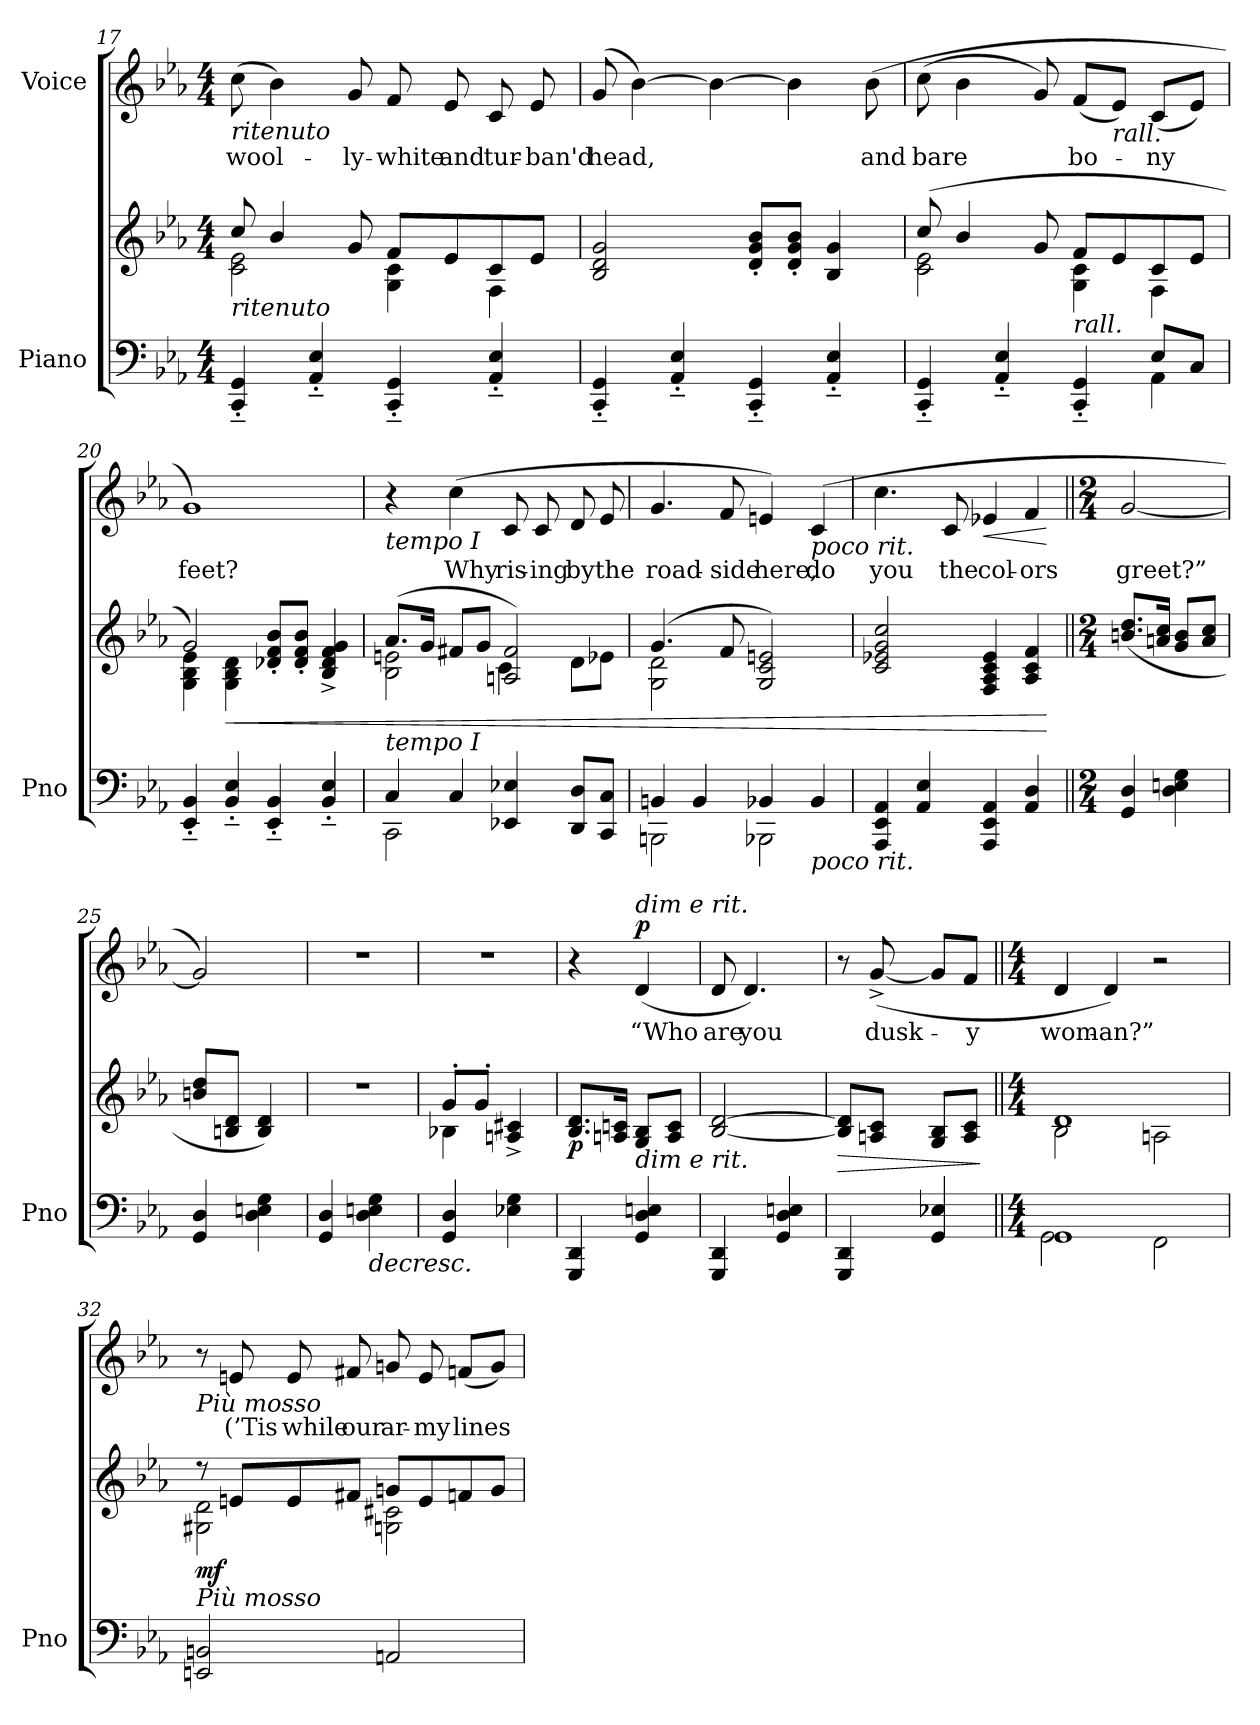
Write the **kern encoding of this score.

**kern	**kern	**dynam	**kern	**text	**dynam
*part2	*part2	*part2	*part1	*part1	*part1
*staff3	*staff2	*staff2/3	*staff1	*staff1	*staff1
*I"Piano	*	*	*I"Voice	*	*
*I'Pno	*	*	*	*	*
!!LO:LB:g=z
*clefF4	*clefG2	*	*clefG2	*	*
*k[b-e-a-]	*k[b-e-a-]	*	*k[b-e-a-]	*	*
*M4/4	*M4/4	*	*M4/4	*	*
=17	=17	=17	=17	=17	=17
*	*^	*	*	*	*
!	!	!	!	!LO:TX:b:i:t=ritenuto	!	!
!	!LO:TX:b:i:t=ritenuto	!	!	!	!	!
!	!	!	!	!	!LO:LY:b	!
4CC/'~ 4GG/'~	8cc/	2c\ 2e-\	.	(8cc\	wool-	.
.	4b-/	.	.	4b-\)	.	.
4AA-/'~ 4E-/'~	.	.	.	.	.	.
!	!	!	!	!	!LO:LY:b	!
.	8g/	.	.	8g/	-ly-	.
!	!	!	!	!	!LO:LY:b	!
4CC/'~ 4GG/'~	8f/L	4G\ 4c\	.	8f/	-white	.
!	!	!	!	!	!LO:LY:b	!
.	8e-/	.	.	8e-/	and	.
!	!	!	!	!	!LO:LY:b	!
4AA-/'~ 4E-/'~	8c/	4F\	.	8c/	tur-	.
!	!	!	!	!	!LO:LY:b	!
.	8e-/J	.	.	8e-/	-ban'd	.
*	*v	*v	*	*	*	*
=18	=18	=18	=18	=18	=18
!	!	!	!	!LO:LY:b	!
4CC/'~ 4GG/'~	2B-/ 2d/ 2g/	.	(8g/	head,	.
.	.	.	[4b-\)	.	.
4AA-/'~ 4E-/'~	.	.	.	.	.
.	.	.	4b-\_	.	.
4CC/'~ 4GG/'~	8d/' 8g/' 8b-/'L	.	.	.	.
.	8d/' 8g/' 8b-/'J	.	4b-\]	.	.
4AA-/'~ 4E-/'~	4B-/ 4g/	.	.	.	.
!	!	!	!	!LO:LY:b	!
.	.	.	(8b-\	and	.
=19	=19	=19	=19	=19	=19
*^	*^	*	*	*	*
!	!	!	!	!	!	!LO:LY:b	!
4CC/'~ 4GG/'~	2.ryy	(8cc/	2c\ 2e-\	.	(8cc\	bare	.
.	.	4b-/	.	.	4b-\	.	.
4AA-/'~ 4E-/'~	.	.	.	.	.	.	.
.	.	8g/	.	.	8g/)	.	.
!	!	!LO:TX:b:i:t=rall.	!	!	!	!	!
!	!	!	!	!	!	!LO:LY:b	!
4CC/'~ 4GG/'~	.	8f/L	4G\ 4c\	.	(8f/L	bo-	.
!	!	!	!	!	!LO:TX:b:i:t=rall.	!	!
.	.	8e-/	.	.	8e-/J)	.	.
!	!	!	!	!	!	!LO:LY:b	!
8E-/L	4AA-\	8c/	4F\	.	(8c/L	-ny	.
8C/J	.	8e-/J	.	.	8e-/J)	.	.
*v	*v	*	*	*	*	*	*
=20	=20	=20	=20	=20	=20	=20
!	!	!	!	!	!LO:LY:b	!
4EE-/'~ 4BB-/'~	2g/)	4G\ 4B-\ 4e-\	.	1g)	feet?	.
!	!	!	!LO:HP:b	!	!	!
4BB-/'~ 4E-/'~	.	4G\ 4B-\ 4d\	<	.	.	.
4EE-/'~ 4BB-/'~	8d-X/' 8f/' 8b-/'L	2ryy	.	.	.	.
.	8d-/' 8f/' 8b-/'J	.	.	.	.	.
4BB-/'~ 4E-/'~	4B-/^ 4d-/^ 4f/^ 4g/^	.	.	.	.	.
!!LO:PB:g=z
=21	=21	=21	=21	=21	=21	=21
*^	*	*	*	*	*	*
!	!	!	!	!	!LO:TX:b:i:t=tempo I	!	!
!	!	!LO:TX:b:i:t=tempo I	!	!	!	!	!
4C/	2CC\	(8.a-/L	2B-\ 2en\	.	4r	.	.
.	.	16g/Jk	.	.	.	.	.
!	!	!	!	!	!	!LO:LY:b	!
4C/	.	8f#X/L	.	.	(4cc\	Why	.
.	.	8g/J	.	.	.	.	.
!	!	!	!	!	!	!LO:LY:b	!
4EE-X/ 4E-X/	2ryy	2An/ 2f#/)	4c\	.	8c/	ris-	.
!	!	!	!	!	!	!LO:LY:b	!
.	.	.	.	.	8c/	-ing	.
!	!	!	!	!	!	!LO:LY:b	!
8DD/ 8D/L	.	.	8d\L	.	8d/	by	.
!	!	!	!	!	!	!LO:LY:b	!
8CC/ 8C/J	.	.	8e-X\J	.	8e-/	the	.
=22	=22	=22	=22	=22	=22	=22	=22
!	!	!	!	!	!	!LO:LY:b	!
4BBn/	2BBBn\	(4.g/	2G\ 2d\	.	4.g/	road-	.
4BB/	.	.	.	.	.	.	.
!	!	!	!	!	!	!LO:LY:b	!
.	.	8f/	.	.	8f/	-side	.
!	!	!	!	!	!	!LO:LY:b	!
4BB-X/	2BBB-X\	2G/ 2c/ 2en/)	2ryy	.	4en/)	here,	.
!	!	!	!	!	!LO:TX:b:i:t=poco rit.	!	!
!LO:TX:b:i:t=poco   rit.	!	!	!	!	!	!	!
!	!	!	!	!	!	!LO:LY:b	!
4BB-/	.	.	.	.	(4c/	do	.
*v	*v	*	*	*	*	*	*
*	*v	*v	*	*	*	*
=23	=23	=23	=23	=23	=23
!	!	!	!	!LO:LY:b	!
4AAA-/ 4EE-/ 4AA-/	2c/ 2e-X/ 2g/ 2cc/	.	4.cc\	you	.
4AA-/ 4E-/	.	.	.	.	.
!	!	!	!	!LO:LY:b	!
.	.	.	8c/	the	.
!	!	!	!	!LO:LY:b	!LO:HP:b
4AAA-/ 4EE-/ 4AA-/	4F/ 4A-/ 4c/ 4e-/	.	4e-X/	col-	<
!	!	!	!	!LO:LY:b	!
4AA-/ 4D/	4A-/ 4c/ 4f/	.	4f/	-ors	.
.	.	[	.	.	[
!!LO:LB:g=z
=24||	=24||	=24||	=24||	=24||	=24||
*M2/4	*M2/4	*	*M2/4	*	*
!	!	!LO:DY:b	!	!LO:LY:b	!
!	!	!LO:DY:n=1:b	!	!	!
4GG/ 4D/	(8.bn/ 8.dd/L	f other-dynamics	[2g/	greet?”	.
.	16an/ 16cc/Jk	.	.	.	.
4D\ 4En\ 4G\	8g/ 8b/L	.	.	.	.
.	8a/ 8cc/J	.	.	.	.
=25	=25	=25	=25	=25	=25
4GG/ 4D/	8bn/ 8dd/L	.	2g/])	.	.
.	8Bn/ 8d/J	.	.	.	.
4D\ 4En\ 4G\	4B/ 4d/)	.	.	.	.
=26	=26	=26	=26	=26	=26
4GG/ 4D/	2r	.	2r	.	.
!	!	!LO:HP:b=2	!	!	!
4D\ 4En\ 4G\	.	>	.	.	.
=27	=27	=27	=27	=27	=27
*	*^	*	*	*	*
4GG/ 4D/	8g'/L	4B-X\	.	2r	.	.
.	8g'/J	.	.	.	.	.
4E-X\ 4G\	4An/^> 4c#X/^>	4ryy	.	.	.	.
=28	=28	=28	=28	=28	=28	=28
!	!	!	!LO:DY:b	!	!	!
*	*v	*v	*	*	*	*
4GGG/ 4DD/	8.B-/ 8.d/L	p	4r	.	.
.	16An/ 16cn/Jk	.	.	.	.
!	!	!	!LO:TX:a:i:t=dim e rit.	!	!
!	!LO:TX:b:i:t=dim e rit.	!	!	!	!
!	!	!	!	!LO:LY:b	!LO:DY:a
4GG/ 4D/ 4En/	8G/ 8B-/L	.	(>4d/	“Who	p
.	8A/ 8c/J	.	.	.	.
=29	=29	=29	=29	=29	=29
!	!	!	!	!LO:LY:b	!
4GGG/ 4DD/	[2B-/ [2d/	.	8d/	are	.
!	!	!	!	!LO:LY:b	!
.	.	.	4.d/)	you	.
4GG/ 4D/ 4En/	.	.	.	.	.
=30	=30	=30	=30	=30	=30
!	!	!LO:HP:b	!	!	!
4GGG/ 4DD/	8B-/] 8d/]L	>	8r	.	.
!	!	!	!	!LO:LY:b	!
.	8An/ 8c/J	.	([8g^/	dusk-	.
4GG/ 4E-X/	8G/ 8B-/L	.	8g/L]	.	.
!	!	!	!	!LO:LY:b	!
.	8A/ 8c/J	.	8f/J	-y	.
.	.	]	.	.	.
!!LO:LB:g=z
=31||	=31||	=31||	=31||	=31||	=31||
*M4/4	*M4/4	*	*M4/4	*	*
*^	*^	*	*	*	*
!	!	!	!	!	!	!LO:LY:b	!
1GG	2GG\	1d	2B-\	.	4d/	wom-	.
!	!	!	!	!	!	!LO:LY:b	!
.	.	.	.	.	4d/)	-an?”	.
.	2FF\	.	2An\	.	2r	.	.
=32	=32	=32	=32	=32	=32	=32	=32
!	!	!	!	!	!LO:TX:b:i:t=Più mosso	!	!
!	!	!LO:TX:b:i:t=Più mosso	!	!	!	!	!
!	!	!	!	!LO:DY:b	!	!	!
*v	*v	*	*	*	*	*	*
2EEn/ 2BBn/	8r	2G#X\ 2d\	mf	8r	.	.
!	!	!	!	!	!LO:LY:b	!
.	8en/L	.	.	8en/	(’Tis	.
!	!	!	!	!	!LO:LY:b	!
.	8e/	.	.	8e/	while	.
!	!	!	!	!	!LO:LY:b	!
.	8f#X/J	.	.	8f#X/	our	.
!	!	!	!	!	!LO:LY:b	!
2AAn/	8gn/L	2Gn\ 2c#X\	.	8gn/	ar-	.
!	!	!	!	!	!LO:LY:b	!
.	8e/	.	.	8e/	-my	.
!	!	!	!	!	!LO:LY:b	!
.	8fn/	.	.	(8fn/L	lines	.
.	8g/J	.	.	8g/J)	.	.
*	*v	*v	*	*	*	*
.	.	]	.	.	.
=	=	=	=	=	=
*-	*-	*-	*-	*-	*-
